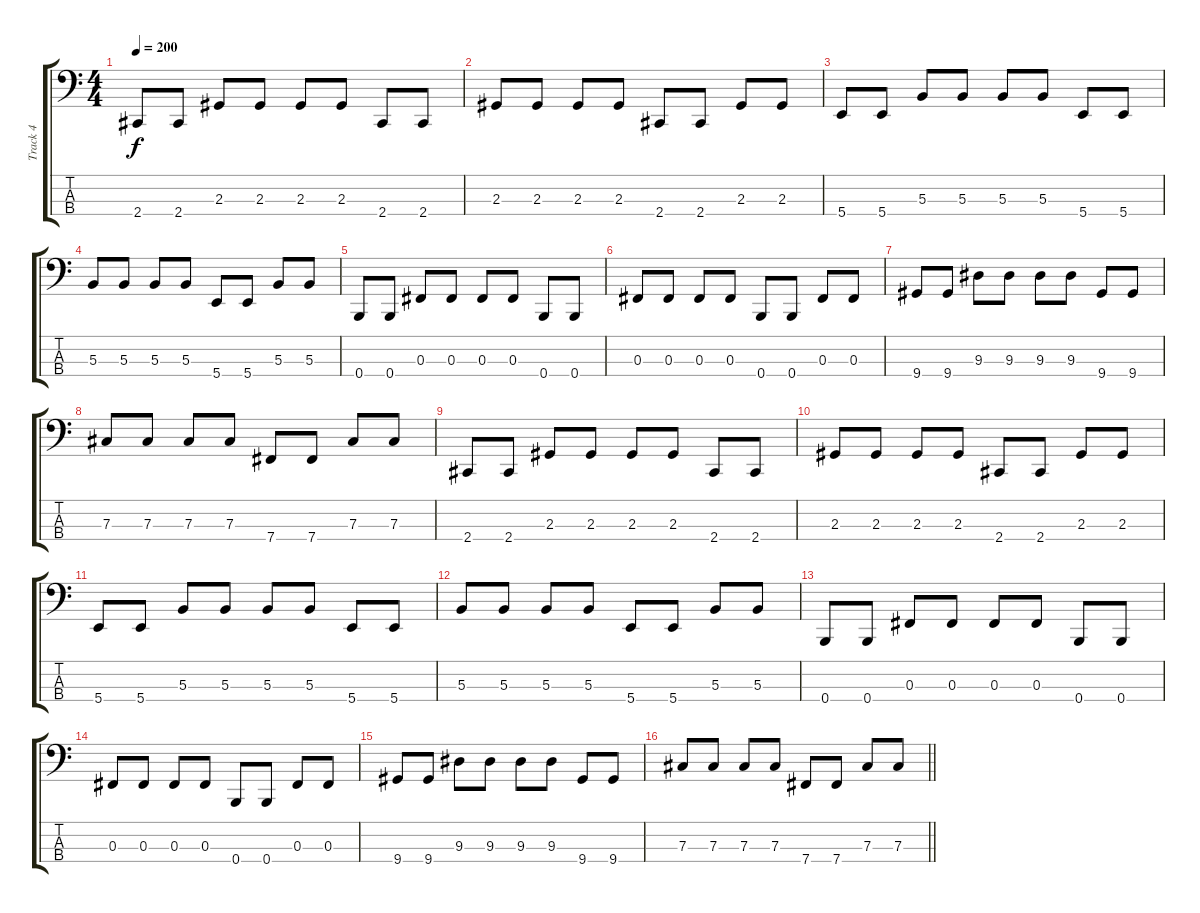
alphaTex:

\track ("Track 4" "Track 4") {instrument electricbasspick}
\staff {score tabs}
\tuning (E2 B1 Gb1 B0) {hide}
\ts (4 4)
\tempo 200
\clef f4
\ks c
2.4.8{dy f} 2.4.8 2.3.8 2.3.8 2.3.8 2.3.8 2.4.8 2.4.8 |
2.3.8 2.3.8 2.3.8 2.3.8 2.4.8 2.4.8 2.3.8 2.3.8 |
5.4.8 5.4.8 5.3.8 5.3.8 5.3.8 5.3.8 5.4.8 5.4.8 |
5.3.8 5.3.8 5.3.8 5.3.8 5.4.8 5.4.8 5.3.8 5.3.8 |
0.4.8 0.4.8 0.3.8 0.3.8 0.3.8 0.3.8 0.4.8 0.4.8 |
0.3.8 0.3.8 0.3.8 0.3.8 0.4.8 0.4.8 0.3.8 0.3.8 |
9.4.8 9.4.8 9.3.8 9.3.8 9.3.8 9.3.8 9.4.8 9.4.8 |
7.3.8 7.3.8 7.3.8 7.3.8 7.4.8 7.4.8 7.3.8 7.3.8 |
2.4.8 2.4.8 2.3.8 2.3.8 2.3.8 2.3.8 2.4.8 2.4.8 |
2.3.8 2.3.8 2.3.8 2.3.8 2.4.8 2.4.8 2.3.8 2.3.8 |
5.4.8 5.4.8 5.3.8 5.3.8 5.3.8 5.3.8 5.4.8 5.4.8 |
5.3.8 5.3.8 5.3.8 5.3.8 5.4.8 5.4.8 5.3.8 5.3.8 |
0.4.8 0.4.8 0.3.8 0.3.8 0.3.8 0.3.8 0.4.8 0.4.8 |
0.3.8 0.3.8 0.3.8 0.3.8 0.4.8 0.4.8 0.3.8 0.3.8 |
9.4.8 9.4.8 9.3.8 9.3.8 9.3.8 9.3.8 9.4.8 9.4.8 |
\barLineRight lightlight
7.3.8 7.3.8 7.3.8 7.3.8 7.4.8 7.4.8 7.3.8 7.3.8
